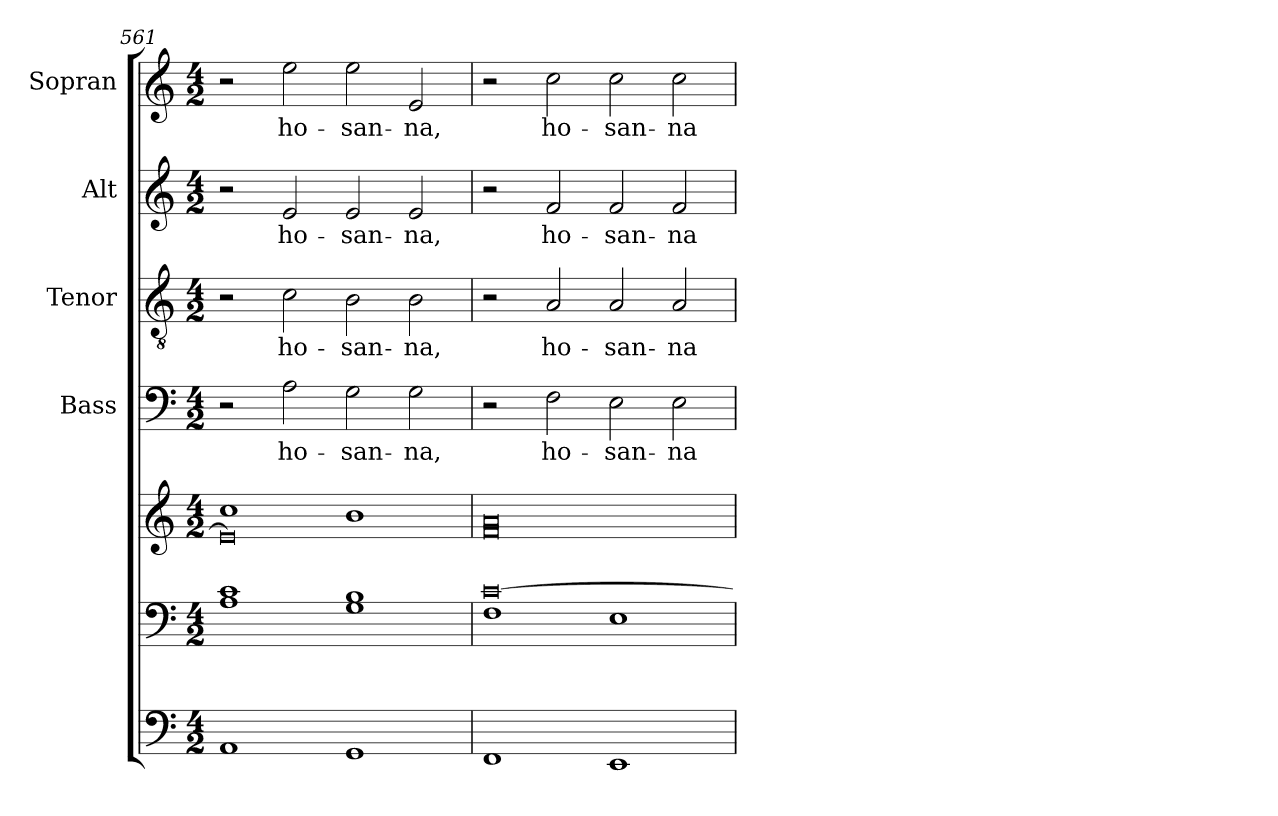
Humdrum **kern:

**kern	**kern	**kern	**kern	**text	**kern	**text	**kern	**text	**kern	**text
*part6	*part5	*part5	*part4	*part4	*part3	*part3	*part2	*part2	*part1	*part1
*staff7	*staff6	*staff5	*staff4	*staff4	*staff3	*staff3	*staff2	*staff2	*staff1	*staff1
*	*	*	*I"Bass	*	*I"Tenor	*	*I"Alt	*	*I"Sopran	*
*	*	*	*I'B.	*	*I'T.	*	*I'A.	*	*I'S.	*
*clefF4	*clefF4	*clefG2	*clefF4	*	*clefGv2	*	*clefG2	*	*clefG2	*
*k[]	*k[]	*k[]	*k[]	*	*k[]	*	*k[]	*	*k[]	*
*C:	*C:	*C:	*C:	*	*C:	*	*C:	*	*C:	*
*M4/2	*M4/2	*M4/2	*M4/2	*	*M4/2	*	*M4/2	*	*M4/2	*
=561	=561	=561	=561	=561	=561	=561	=561	=561	=561	=561
*	*	*^	*	*	*	*	*	*	*	*
1AA	1A 1c	1cc	0e]	2r	.	2r	.	2r	.	2r	.
!	!	!	!	!	!LO:LY:b	!	!LO:LY:b	!	!LO:LY:b	!	!LO:LY:b
.	.	.	.	2A\	ho-	2c\	ho-	2e/	ho-	2ee\	ho-
!	!	!	!	!	!LO:LY:b	!	!LO:LY:b	!	!LO:LY:b	!	!LO:LY:b
1GG	1G 1B	1b	.	2G\	-san-	2B\	-san-	2e/	-san-	2ee\	-san-
!	!	!	!	!	!LO:LY:b	!	!LO:LY:b	!	!LO:LY:b	!	!LO:LY:b
.	.	.	.	2G\	-na,	2B\	-na,	2e/	-na,	2e/	-na,
*	*	*v	*v	*	*	*	*	*	*	*	*
=562	=562	=562	=562	=562	=562	=562	=562	=562	=562	=562
*	*^	*	*	*	*	*	*	*	*	*
1FF	[>0c	1F	0f 0a	2r	.	2r	.	2r	.	2r	.
!	!	!	!	!	!LO:LY:b	!	!LO:LY:b	!	!LO:LY:b	!	!LO:LY:b
.	.	.	.	2F\	ho-	2A/	ho-	2f/	ho-	2cc\	ho-
!	!	!	!	!	!LO:LY:b	!	!LO:LY:b	!	!LO:LY:b	!	!LO:LY:b
1EE	.	1E	.	2E\	-san-	2A/	-san-	2f/	-san-	2cc\	-san-
!	!	!	!	!	!LO:LY:b	!	!LO:LY:b	!	!LO:LY:b	!	!LO:LY:b
.	.	.	.	2E\	-na	2A/	-na	2f/	-na	2cc\	-na
*	*v	*v	*	*	*	*	*	*	*	*	*
=	=	=	=	=	=	=	=	=	=	=
*-	*-	*-	*-	*-	*-	*-	*-	*-	*-	*-
